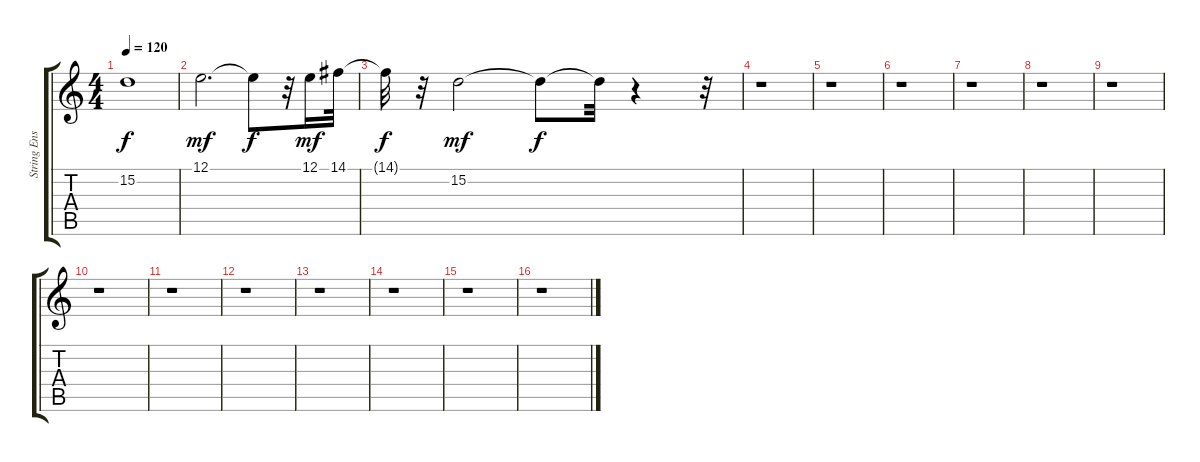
\track ("String Ensemble" "String Ens") {instrument stringensemble1}
\staff {score tabs}
\tuning (E4 B3 G3 D3 A2 E2) {hide}
\ts (4 4)
\tempo 120
\clef g2
\ks c
15.2{t}.1{dy f} |
12.1.2{d dy mf} 12.1{t}.8{dy f} r.32 12.1.16{dy mf} 14.1.32 |
14.1{t}.32{dy f} r.32 15.2.2{dy mf} 15.2{t}.8{dy f} 15.2{t}.32 r.4 r.32 |
r.1 |
r.1 |
r.1 |
r.1 |
r.1 |
r.1 |
r.1 |
r.1 |
r.1 |
r.1 |
r.1 |
r.1 |
r.1
